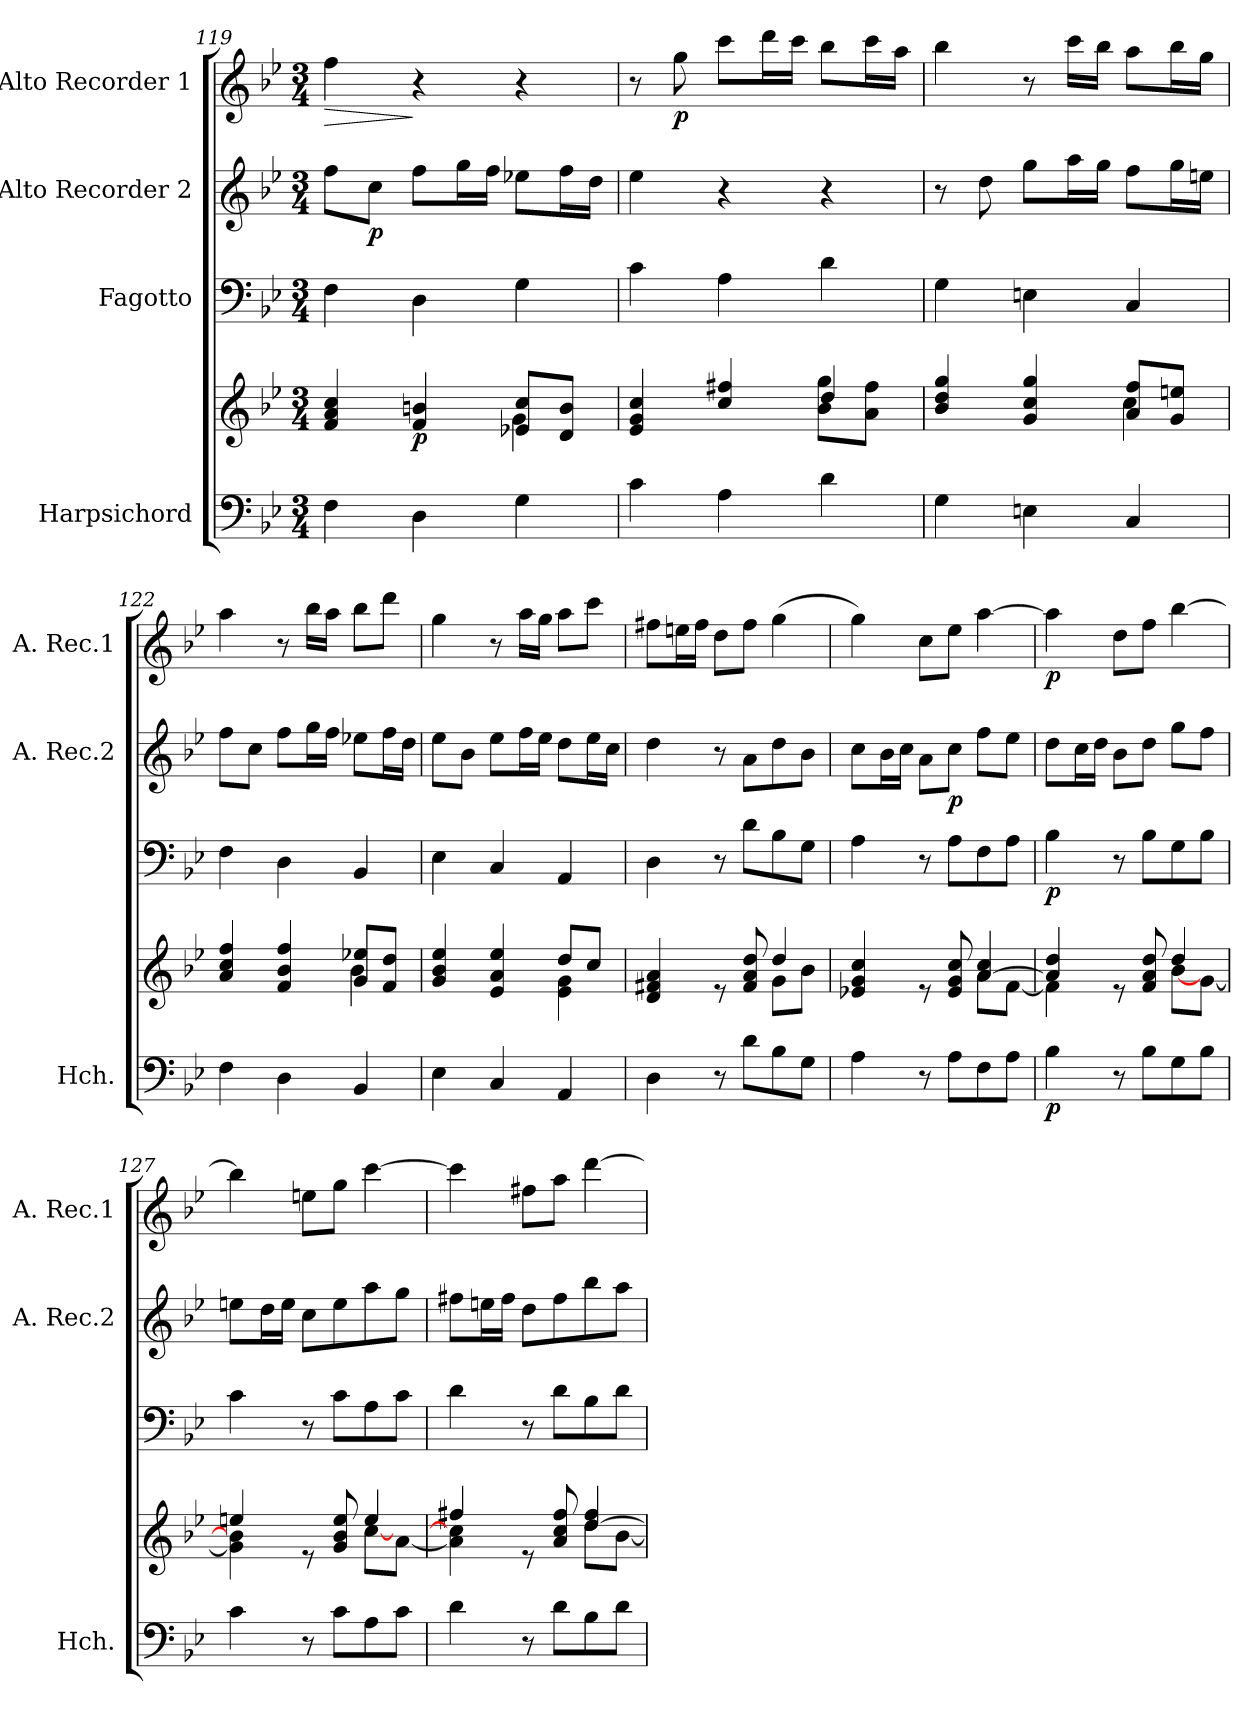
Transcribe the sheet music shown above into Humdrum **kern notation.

**kern	**kern	**dynam	**kern	**dynam	**kern	**dynam	**kern	**dynam
*part4	*part4	*part4	*part3	*part3	*part2	*part2	*part1	*part1
*staff5	*staff4	*staff4/5	*staff3	*staff3	*staff2	*staff2	*staff1	*staff1
*I"Harpsichord	*	*	*I"Fagotto	*	*I"Alto  Recorder 2	*	*I"Alto Recorder 1	*
*I'Hch.	*	*	*	*	*I'A. Rec.2	*	*I'A. Rec.1	*
*clefF4	*clefG2	*	*clefF4	*	*clefG2	*	*clefG2	*
*k[b-e-]	*k[b-e-]	*	*k[b-e-]	*	*k[b-e-]	*	*k[b-e-]	*
*M3/4	*M3/4	*	*M3/4	*	*M3/4	*	*M3/4	*
=119	=119	=119	=119	=119	=119	=119	=119	=119
*	*^	*	*	*	*	*	*	*
!	!	!	!	!	!	!	!	!	!LO:HP:b
4F\	4f/ 4a/ 4cc/	2ryy	.	4F\	.	8ff\L	.	4ff\	>
!	!	!	!	!	!	!	!LO:DY:b	!	!
.	.	.	.	.	.	8cc\J	p	.	.
!	!	!	!LO:DY:b	!	!	!	!	!	!
4D\	4f/ 4bn/	.	p	4D\	.	8ff\L	.	4r	]
.	.	.	.	.	.	16gg\L	.	.	.
.	.	.	.	.	.	16ff\JJ	.	.	.
4G\	8e-X/ 8cc/L	4g\	.	4G\	.	8ee-X\L	.	4r	.
.	8d/ 8b/J	.	.	.	.	16ff\L	.	.	.
.	.	.	.	.	.	16dd\JJ	.	.	.
=120	=120	=120	=120	=120	=120	=120	=120	=120	=120
4c\	4e-/ 4g/ 4cc/	2ryy	.	4c\	.	4ee-\	.	8r	.
!	!	!	!	!	!	!	!	!	!LO:DY:b
.	.	.	.	.	.	.	.	8gg\	p
4A\	4cc/ 4ff#X/	.	.	4A\	.	4r	.	8ccc\L	.
.	.	.	.	.	.	.	.	16ddd\L	.
.	.	.	.	.	.	.	.	16ccc\JJ	.
4d\	4dd/	8b-\ 8gg\L	.	4d\	.	4r	.	8bb-\L	.
.	.	8a\ 8ff#\J	.	.	.	.	.	16ccc\L	.
.	.	.	.	.	.	.	.	16aa\JJ	.
=121	=121	=121	=121	=121	=121	=121	=121	=121	=121
4G\	4b-/ 4dd/ 4gg/	2ryy	.	4G\	.	8r	.	4bb-\	.
.	.	.	.	.	.	8dd\	.	.	.
4En\	4g/ 4cc/ 4gg/	.	.	4En\	.	8gg\L	.	8r	.
.	.	.	.	.	.	16aa\L	.	16ccc\LL	.
.	.	.	.	.	.	16gg\JJ	.	16bb-\JJ	.
4C/	8a/ 8ff/L	4cc\	.	4C/	.	8ff\L	.	8aa\L	.
.	8g/ 8een/J	.	.	.	.	16gg\L	.	16bb-\L	.
.	.	.	.	.	.	16een\JJ	.	16gg\JJ	.
!!LO:LB:g=z
=122	=122	=122	=122	=122	=122	=122	=122	=122	=122
4F\	4a/ 4cc/ 4ff/	2ryy	.	4F\	.	8ff\L	.	4aa\	.
.	.	.	.	.	.	8cc\J	.	.	.
4D\	4f/ 4b-/ 4ff/	.	.	4D\	.	8ff\L	.	8r	.
.	.	.	.	.	.	16gg\L	.	16bb-\LL	.
.	.	.	.	.	.	16ff\JJ	.	16aa\JJ	.
4BB-/	8g/ 8ee-X/L	4b-\	.	4BB-/	.	8ee-X\L	.	8bb-\L	.
.	8f/ 8dd/J	.	.	.	.	16ff\L	.	8ddd\J	.
.	.	.	.	.	.	16dd\JJ	.	.	.
=123	=123	=123	=123	=123	=123	=123	=123	=123	=123
4E-\	4g/ 4b-/ 4ee-/	2ryy	.	4E-\	.	8ee-\L	.	4gg\	.
.	.	.	.	.	.	8b-\J	.	.	.
4C/	4e-/ 4a/ 4ee-/	.	.	4C/	.	8ee-\L	.	8r	.
.	.	.	.	.	.	16ff\L	.	16aa\LL	.
.	.	.	.	.	.	16ee-\JJ	.	16gg\JJ	.
4AA/	8dd/L	4e-\ 4g\	.	4AA/	.	8dd\L	.	8aa\L	.
.	8cc/J	.	.	.	.	16ee-\L	.	8ccc\J	.
.	.	.	.	.	.	16cc\JJ	.	.	.
=124	=124	=124	=124	=124	=124	=124	=124	=124	=124
4D\	4d/ 4f#X/ 4a/	2ryy	.	4D\	.	4dd\	.	8ff#X\L	.
.	.	.	.	.	.	.	.	16een\L	.
.	.	.	.	.	.	.	.	16ff#\JJ	.
8r	8re	.	.	8r	.	8r	.	8dd\L	.
8d\L	8f#/ 8a/ 8dd/	.	.	8d\L	.	8a\L	.	8ff#\J	.
8B-\	4dd/	8g\L	.	8B-\	.	8dd\	.	(4gg\	.
8G\J	.	8b-\J	.	8G\J	.	8b-\J	.	.	.
=125	=125	=125	=125	=125	=125	=125	=125	=125	=125
4A\	4e-X/ 4g/ 4cc/	2ryy	.	4A\	.	8cc\L	.	4gg\)	.
.	.	.	.	.	.	16b-\L	.	.	.
.	.	.	.	.	.	16cc\JJ	.	.	.
8r	8re	.	.	8r	.	8a\L	.	8cc\L	.
!	!	!	!	!	!	!	!LO:DY:b	!	!
8A\L	8e-/ 8g/ 8cc/	.	.	8A\L	.	8cc\J	p	8ee-\J	.
8F\	[4a/ 4cc/	8a\L	.	8F\	.	8ff\L	.	[4aa\	.
8A\J	.	[8f\J	.	8A\J	.	8ee-\J	.	.	.
=126	=126	=126	=126	=126	=126	=126	=126	=126	=126
!	!	!	!LO:DY:b=2	!	!LO:DY:b	!	!	!	!LO:DY:b
4B-\	4a/] 4dd/	4f\]	p	4B-\	p	8dd\L	.	4aa\]	p
.	.	.	.	.	.	16cc\L	.	.	.
.	.	.	.	.	.	16dd\JJ	.	.	.
8r	8re	4ryy	.	8r	.	8b-\L	.	8dd\L	.
8B-\L	8f/ 8a/ 8dd/	.	.	8B-\L	.	8dd\J	.	8ff\J	.
8G\	4dd/	[8b-\L	.	8G\	.	8gg\L	.	[4bb-\	.
8B-\J	.	[8g\J	.	8B-\J	.	8ff\J	.	.	.
=127	=127	=127	=127	=127	=127	=127	=127	=127	=127
4c\	4een/	4g\] 4b-\]	.	4c\	.	8een\L	.	4bb-\]	.
.	.	.	.	.	.	16dd\L	.	.	.
.	.	.	.	.	.	16ee\JJ	.	.	.
8r	8re	4ryy	.	8r	.	8cc\L	.	8een\L	.
8c\L	8g/ 8b-/ 8ee/	.	.	8c\L	.	8ee\	.	8gg\J	.
8A\	4ee/	[8cc\L	.	8A\	.	8aa\	.	[4ccc\	.
8c\J	.	[8a\J	.	8c\J	.	8gg\J	.	.	.
=128	=128	=128	=128	=128	=128	=128	=128	=128	=128
4d\	4ff#X/	4a\] 4cc\]	.	4d\	.	8ff#X\L	.	4ccc\]	.
.	.	.	.	.	.	16een\L	.	.	.
.	.	.	.	.	.	16ff#\JJ	.	.	.
8r	8re	4ryy	.	8r	.	8dd\L	.	8ff#X\L	.
8d\L	8a/ 8cc/ 8ff#/	.	.	8d\L	.	8ff#\	.	8aa\J	.
8B-\	[4dd/ 4ff#/	8dd\L	.	8B-\	.	8bb-\	.	[4ddd\	.
8d\J	.	[8b-\J	.	8d\J	.	8aa\J	.	.	.
*	*v	*v	*	*	*	*	*	*	*
=	=	=	=	=	=	=	=	=
*-	*-	*-	*-	*-	*-	*-	*-	*-
